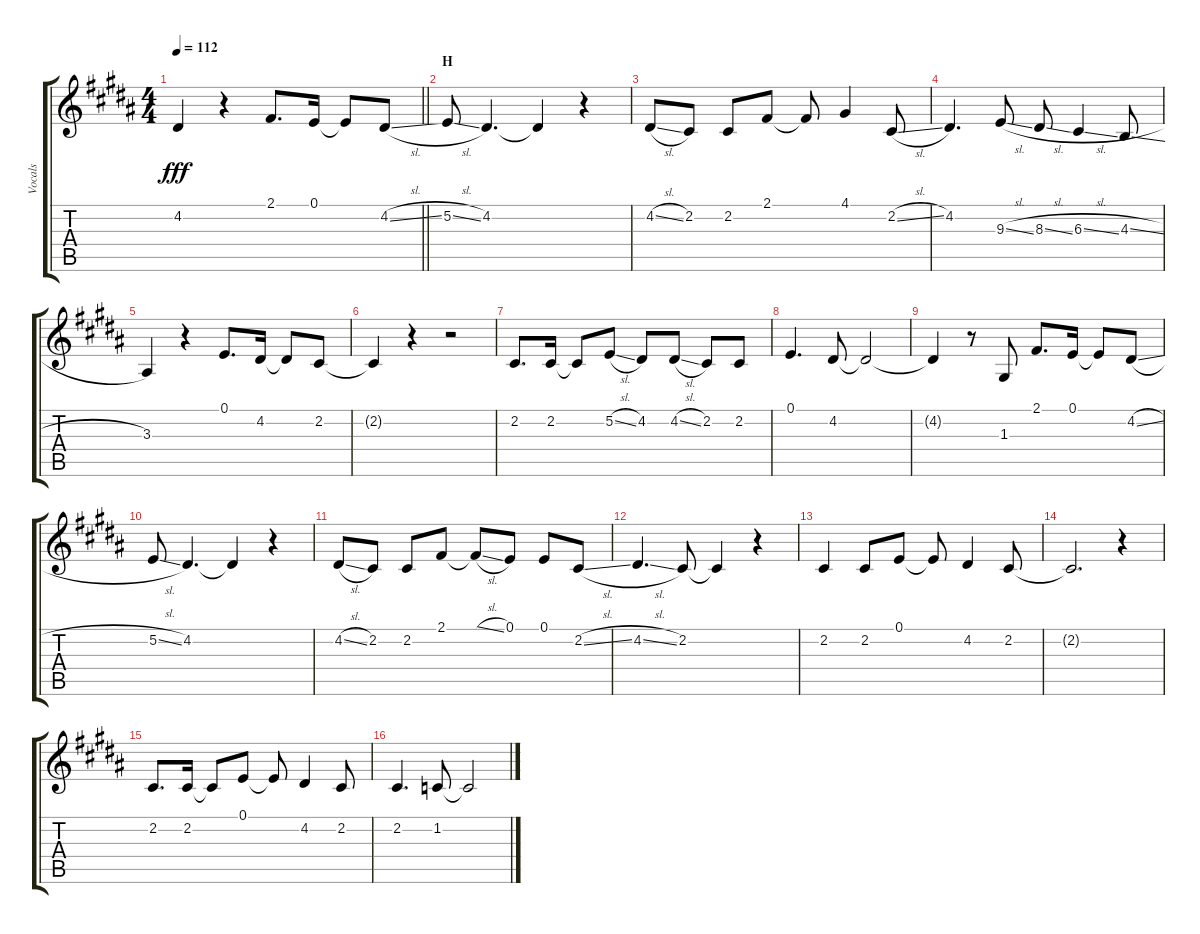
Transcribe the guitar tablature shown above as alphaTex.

\track ("Vocals" "Vocals") {instrument voiceoohs}
\staff {score tabs}
\tuning (E4 B3 G3 D3 A2 E2) {hide}
\ts (4 4)
\tempo 112
\clef g2
\barLineRight lightlight
\ks b
4.2{t}.4{dy fff} r.4 2.1.8{d} 0.1.16 0.1{t}.8 4.2{sl}.8 |
\section ("" "H")
5.2{sl}.8 4.2.4{d} 4.2{t}.4 r.4 |
4.2{sl}.8 2.2.8 2.2.8 2.1.8 2.1{t}.8 4.1.4 2.2{sl}.8 |
4.2.4{d} 9.3{sl}.8 8.3{sl}.8 6.3{sl}.4 4.3{sl}.8 |
3.3.4 r.4 0.1.8{d} 4.2.16 4.2{t}.8 2.2.8 |
2.2{t}.4 r.4 r.2 |
2.2.8{d} 2.2.16 2.2{t}.8 5.2{sl}.8 4.2.8 4.2{sl}.8 2.2.8 2.2.8 |
0.1.4{d} 4.2.8 4.2{t}.2 |
4.2{t}.4 r.8 1.3.8 2.1.8{d} 0.1.16 0.1{t}.8 4.2{sl}.8 |
5.2{sl}.8 4.2.4{d} 4.2{t}.4 r.4 |
4.2{sl}.8 2.2.8 2.2.8 2.1.8 2.1{sl t}.8 0.1.8 0.1.8 2.2{sl}.8 |
4.2{sl}.4{d} 2.2.8 2.2{t}.4 r.4 |
2.2.4 2.2.8 0.1.8 0.1{t}.8 4.2.4 2.2.8 |
2.2{t}.2{d} r.4 |
2.2.8{d} 2.2.16 2.2{t}.8 0.1.8 0.1{t}.8 4.2.4 2.2.8 |
2.2.4{d} 1.2.8 1.2{t}.2
